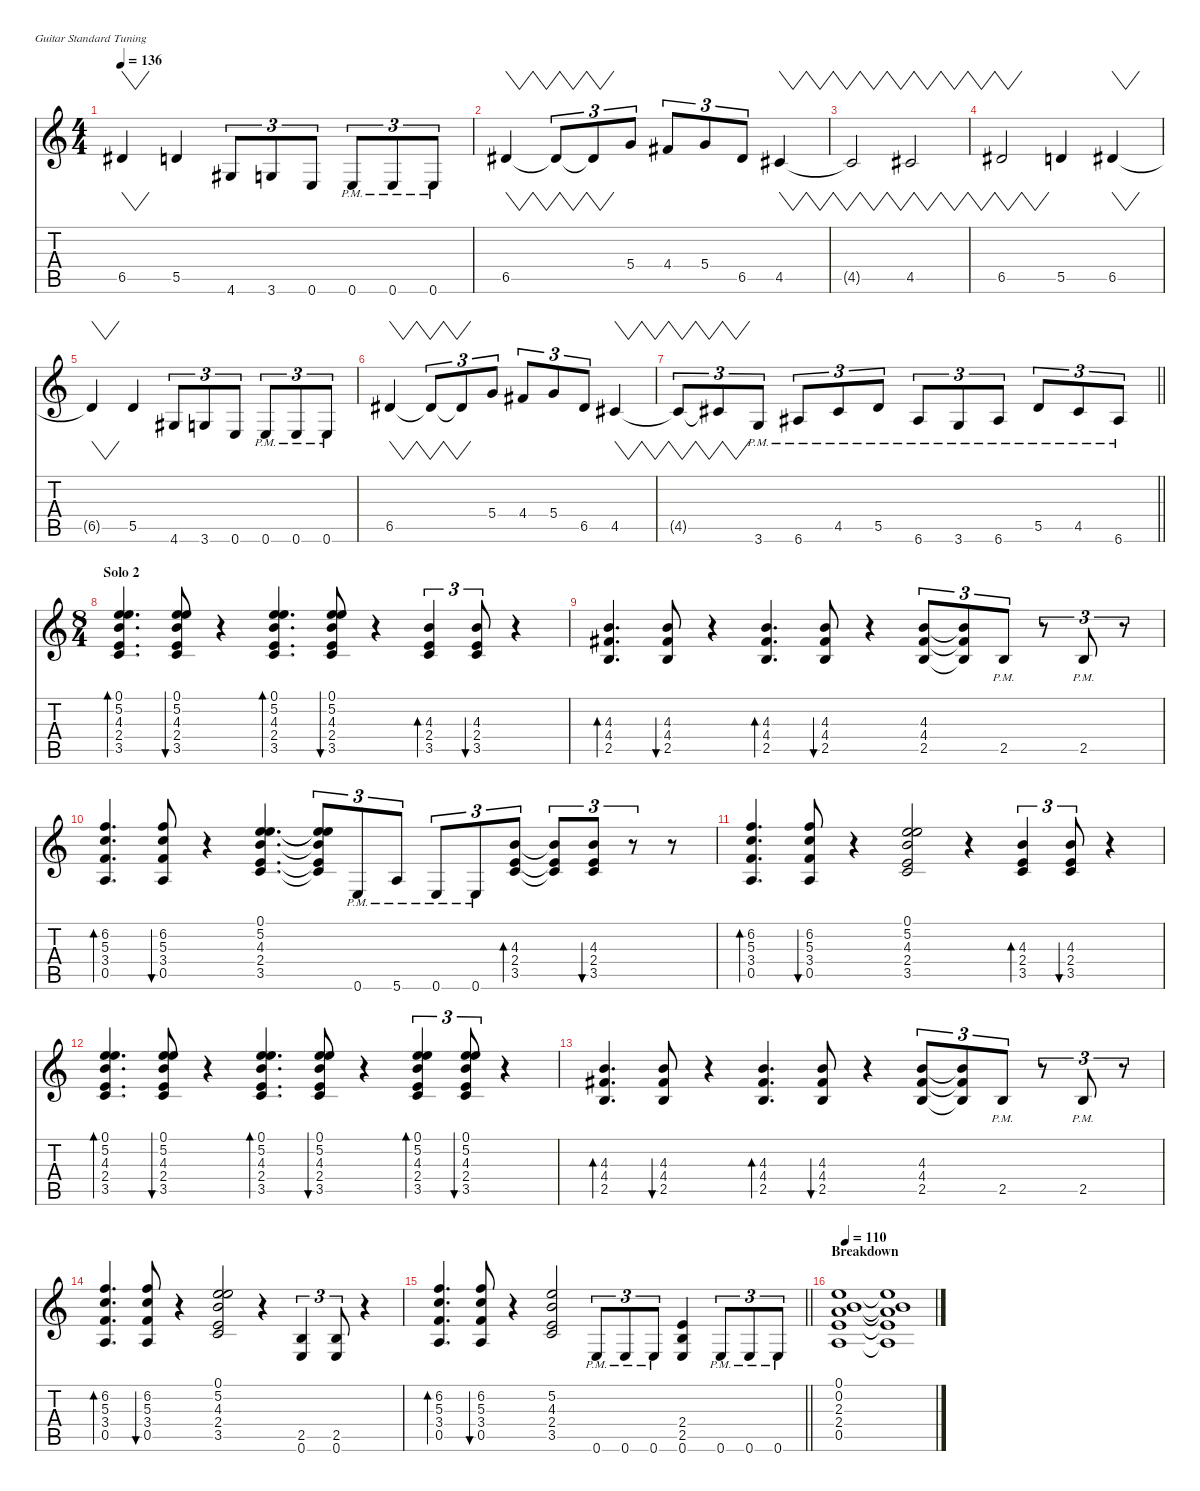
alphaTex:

\defaultSystemsLayout 4
\hideDynamics
\bracketExtendMode nobrackets
\singleTrackTrackNamePolicy hidden
\multiTrackTrackNamePolicy hidden
\firstSystemTrackNameMode fullname
\firstSystemTrackNameOrientation horizontal
\otherSystemsTrackNameOrientation horizontal
\track ("Guitar" "dist.guit.") {instrument distortionguitar}
\staff {score tabs}
\tuning (E4 B3 G3 D3 A2 E2)
\ts (4 4)
\tempo 136
\clef g2
\ks c
6.5{t acc #}.4{vw dy f beam Up} 5.5.4{beam Up} 4.6{acc #}.8{tu (3 2) beam Up} 3.6.8{tu (3 2) beam Up} 0.6.8{tu (3 2) beam Up} 0.6{pm}.8{tu (3 2) beam Up} 0.6{pm}.8{tu (3 2) beam Up} 0.6{pm}.8{tu (3 2) beam Up} |
6.5{acc #}.4{vw beam Up} 6.5{t acc #}.8{vw tu (3 2) beam Up} 6.5{t acc #}.8{vw tu (3 2) beam Up} 5.4.8{tu (3 2) beam Up} 4.4{acc #}.8{tu (3 2) beam Up} 5.4.8{tu (3 2) beam Up} 6.5{acc #}.8{tu (3 2) beam Up} 4.5{acc #}.4{vw beam Up} |
4.5{t acc #}.2{vw beam Up} 4.5{acc #}.2{vw beam Up} |
6.5{acc #}.2{vw beam Up} 5.5.4{beam Up} 6.5{acc #}.4{vw beam Up} |
6.5{t acc #}.4{vw beam Up} 5.5.4{beam Up} 4.6{acc #}.8{tu (3 2) beam Up} 3.6.8{tu (3 2) beam Up} 0.6.8{tu (3 2) beam Up} 0.6{pm}.8{tu (3 2) beam Up} 0.6{pm}.8{tu (3 2) beam Up} 0.6{pm}.8{tu (3 2) beam Up} |
6.5{acc #}.4{vw beam Up} 6.5{t acc #}.8{vw tu (3 2) beam Up} 6.5{t acc #}.8{vw tu (3 2) beam Up} 5.4.8{tu (3 2) beam Up} 4.4{acc #}.8{tu (3 2) beam Up} 5.4.8{tu (3 2) beam Up} 6.5{acc #}.8{tu (3 2) beam Up} 4.5{acc #}.4{vw beam Up} |
\barLineRight lightlight
4.5{t acc #}.8{vw tu (3 2) beam Up} 4.5{t acc #}.8{vw tu (3 2) beam Up} 3.6{pm}.8{tu (3 2) beam Up} 6.6{pm acc #}.8{tu (3 2) beam Up} 4.5{pm acc #}.8{tu (3 2) beam Up} 5.5{pm}.8{tu (3 2) beam Up} 6.6{pm acc #}.8{tu (3 2) beam Up} 3.6{pm}.8{tu (3 2) beam Up} 6.6{pm acc #}.8{tu (3 2) beam Up} 5.5{pm}.8{tu (3 2) beam Up} 4.5{pm acc #}.8{tu (3 2) beam Up} 6.6{pm acc #}.8{tu (3 2) beam Up} |
\ts (8 4)
\beaming (8 4 4 4 4)
\section ("" "Solo 2")
(0.1 5.2 4.3 2.4 3.5).4{d bd 30 beam Up} (0.1 5.2 4.3 2.4 3.5).8{bu 30 beam Up} r.4{beam Up} (0.1 5.2 4.3 2.4 3.5).4{d bd 30 beam Up} (0.1 5.2 4.3 2.4 3.5).8{bu 30 beam Up} r.4{beam Up} (4.3 2.4 3.5).4{tu (3 2) bd 30 beam Up} (4.3 2.4 3.5).8{tu (3 2) bu 30 beam Up} r.4{beam Up} |
(4.3 4.4{acc #} 2.5).4{d bd 30 beam Up} (4.3 4.4{acc #} 2.5).8{bu 30 beam Up} r.4{beam Up} (4.3 4.4{acc #} 2.5).4{d bd 30 beam Up} (4.3 4.4{acc #} 2.5).8{bu 30 beam Up} r.4{beam Up} (4.3 4.4{acc #} 2.5).8{tu (3 2) beam Up} (4.3{t} 4.4{t acc #} 2.5{t}).8{tu (3 2) beam Up} 2.5{pm}.8{tu (3 2) beam Up} r.8{tu (3 2) beam Up} 2.5{pm}.8{tu (3 2) beam Up} r.8{tu (3 2) beam Up} |
(6.2 5.3 3.4 0.5).4{d bd 30 beam Up} (6.2 5.3 3.4 0.5).8{bu 30 beam Up} r.4{beam Up} (0.1 5.2 4.3 2.4 3.5).4{d beam Up} (0.1{t} 5.2{t} 4.3{t} 2.4{t} 3.5{t}).8{tu (3 2) beam Up} 0.6{pm}.8{tu (3 2) beam Up} 5.6{pm}.8{tu (3 2) beam Up} 0.6{pm}.8{tu (3 2) beam Up} 0.6{pm}.8{tu (3 2) beam Up} (4.3 2.4 3.5).8{tu (3 2) bd 30 beam Up} (4.3{t} 2.4{t} 3.5{t}).8{tu (3 2) beam Up} (4.3 2.4 3.5).8{tu (3 2) bu 30 beam Up} r.8{tu (3 2) beam Up} r.8{beam Up} |
(6.2 5.3 3.4 0.5).4{d bd 30 beam Up} (6.2 5.3 3.4 0.5).8{bu 30 beam Up} r.4{beam Up} (0.1 5.2 4.3 2.4 3.5).2{beam Up} r.4{beam Up} (4.3 2.4 3.5).4{tu (3 2) bd 30 beam Up} (4.3 2.4 3.5).8{tu (3 2) bu 30 beam Up} r.4{beam Up} |
(0.1 5.2 4.3 2.4 3.5).4{d bd 30 beam Up} (0.1 5.2 4.3 2.4 3.5).8{bu 30 beam Up} r.4{beam Up} (0.1 5.2 4.3 2.4 3.5).4{d bd 30 beam Up} (0.1 5.2 4.3 2.4 3.5).8{bu 30 beam Up} r.4{beam Up} (0.1 5.2 4.3 2.4 3.5).4{tu (3 2) bd 30 beam Up} (0.1 5.2 4.3 2.4 3.5).8{tu (3 2) bu 30 beam Up} r.4{beam Up} |
(4.3 4.4{acc #} 2.5).4{d bd 30 beam Up} (4.3 4.4{acc #} 2.5).8{bu 30 beam Up} r.4{beam Up} (4.3 4.4{acc #} 2.5).4{d bd 30 beam Up} (4.3 4.4{acc #} 2.5).8{bu 30 beam Up} r.4{beam Up} (4.3 4.4{acc #} 2.5).8{tu (3 2) beam Up} (4.3{t} 4.4{t acc #} 2.5{t}).8{tu (3 2) beam Up} 2.5{pm}.8{tu (3 2) beam Up} r.8{tu (3 2) beam Up} 2.5{pm}.8{tu (3 2) beam Up} r.8{tu (3 2) beam Up} |
(6.2 5.3 3.4 0.5).4{d bd 30 beam Up} (6.2 5.3 3.4 0.5).8{bu 30 beam Up} r.4{beam Up} (0.1 5.2 4.3 2.4 3.5).2{beam Up} r.4{beam Up} (2.5 0.6).4{tu (3 2) beam Up} (2.5 0.6).8{tu (3 2) beam Up} r.4{beam Up} |
\barLineRight lightlight
(6.2 5.3 3.4 0.5).4{d bd 30 beam Up} (6.2 5.3 3.4 0.5).8{bu 30 beam Up} r.4{beam Up} (5.2 4.3 2.4 3.5).2{beam Up} 0.6{pm}.8{tu (3 2) beam Up} 0.6{pm}.8{tu (3 2) beam Up} 0.6{pm}.8{tu (3 2) beam Up} (2.4 2.5 0.6).4{beam Up} 0.6{pm}.8{tu (3 2) beam Up} 0.6{pm}.8{tu (3 2) beam Up} 0.6{pm}.8{tu (3 2) beam Up} |
\section ("" "Breakdown")
\tempo 110
(0.1 0.2 2.3 2.4 0.5).1{beam Up} (0.1{t} 0.2{t} 2.3{t} 2.4{t} 0.5{t}).1{beam Up}
